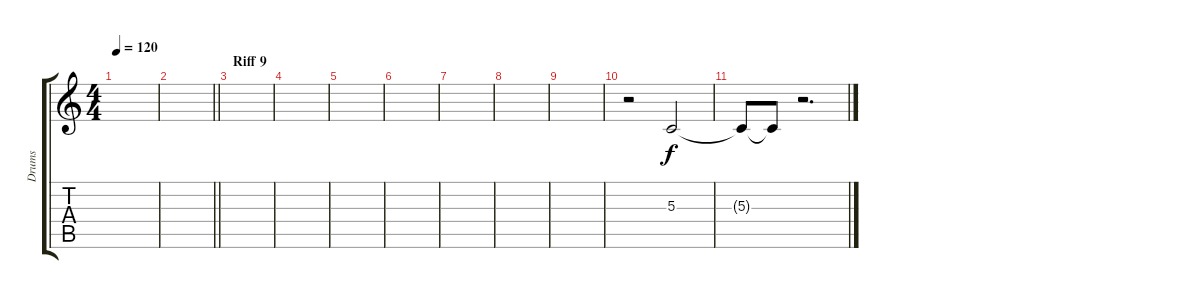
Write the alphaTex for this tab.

\track ("Drums" "Drums") {instrument reversecymbal}
\staff {score tabs}
\tuning (E4 B3 G3 D3 A2 E2) {hide}
\ts (4 4)
\tempo 120
\clef g2
\ks c
|
\barLineRight lightlight
|
\section ("" "Riff 9")
|
|
|
|
|
|
|
r.2 5.3.2 |
5.3{t}.8 5.3{t}.8 r.2{d}
